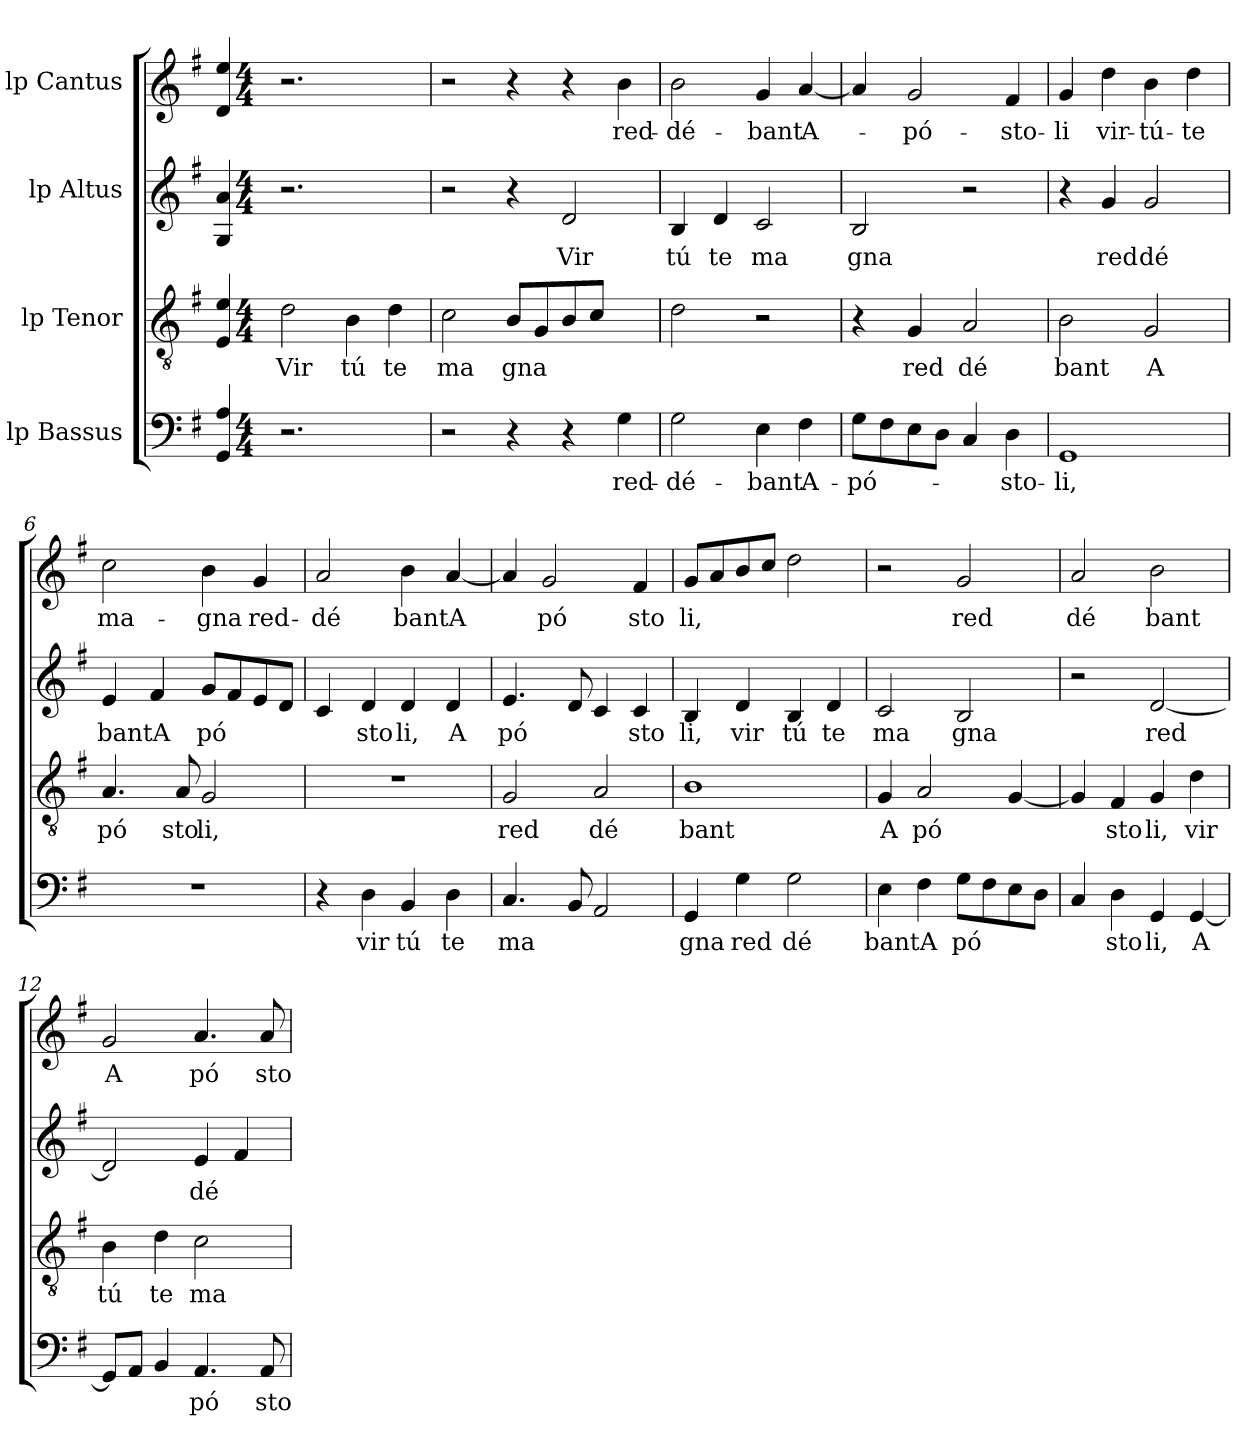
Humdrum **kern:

**kern	**text	**kern	**text	**kern	**text	**kern	**text
*part4	*part4	*part3	*part3	*part2	*part2	*part1	*part1
*staff4	*staff4	*staff3	*staff3	*staff2	*staff2	*staff1	*staff1
*I"lp Bassus	*	*I"lp Tenor	*	*I"lp Altus	*	*I"lp Cantus	*
!!LO:PB:g=z
*stria5	*	*stria5	*	*stria5	*	*stria5	*
*clefF4	*	*clefGv2	*	*clefG2	*	*clefG2	*
*k[f#]	*	*k[f#]	*	*k[f#]	*	*k[f#]	*
*G:	*	*G:	*	*G:	*	*G:	*
=1	=1	=1	=1	=1	=1	=1	=1
4A/ 4GG/	.	4e/ 4E/	.	4a/ 4G/	.	4ee/ 4d/	.
*M4/4	*	*M4/4	*	*M4/4	*	*M4/4	*
*met(c)	*	*met(c)	*	*met(c)	*	*met(c)	*
!	!	!	!LO:LY:b:cj	!	!	!	!
2.r	.	2d\	Vir	2.r	.	2.r	.
!	!	!	!LO:LY:b:cj	!	!	!	!
.	.	4B\	tú	.	.	.	.
!	!	!	!LO:LY:b:cj	!	!	!	!
4ryy	.	4d\	te	4ryy	.	4ryy	.
=2	=2	=2	=2	=2	=2	=2	=2
!	!	!	!LO:LY:b:cj	!	!	!	!
2r	.	2c\	ma	2r	.	2r	.
!	!	!	!LO:LY:b	!	!	!	!
4r	.	8B/L	gna	4r	.	4r	.
.	.	8G/	.	.	.	.	.
!	!	!	!	!	!LO:LY:b:cj	!	!
4r	.	8B/	.	2d/	Vir	4r	.
.	.	8c/J	.	.	.	.	.
!	!LO:LY:b:cj	!	!	!	!	!	!LO:LY:b:cj
4G\	red-	4ryy	.	.	.	4b\	red-
=3	=3	=3	=3	=3	=3	=3	=3
!	!LO:LY:b:cj	!	!	!	!LO:LY:b:cj	!	!LO:LY:b:cj
2G\	-dé-	2d\	.	4B/	tú	2b\	-dé-
!	!	!	!	!	!LO:LY:b:cj	!	!
.	.	.	.	4d/	te	.	.
!	!LO:LY:b:cj	!	!	!	!LO:LY:b:cj	!	!LO:LY:b:cj
4E\	-bant	2r	.	2c/	ma	4g/	-bant
!	!LO:LY:b:cj	!	!	!	!	!	!LO:LY:b:cj
4F#\	A-	.	.	.	.	[<4a/	A-
=4	=4	=4	=4	=4	=4	=4	=4
!	!LO:LY:b:cj	!	!	!	!LO:LY:b:cj	!	!
8G\L	-pó-	4r	.	2B/	gna	4a/]	.
8F#\	.	.	.	.	.	.	.
!	!	!	!LO:LY:b:cj	!	!	!	!LO:LY:b:cj
8E\	.	4G/	red	.	.	2g/	-pó-
8D\J	.	.	.	.	.	.	.
!	!	!	!LO:LY:b:cj	!	!	!	!
4C/	.	2A/	dé	2r	.	.	.
!	!LO:LY:b:cj	!	!	!	!	!	!LO:LY:b:cj
4D\	-sto-	.	.	.	.	4f#/	-sto-
=5	=5	=5	=5	=5	=5	=5	=5
!	!LO:LY:b:cj	!	!LO:LY:b:cj	!	!	!	!LO:LY:b:cj
1GG	-li,	2B\	bant	4r	.	4g/	-li
!	!	!	!	!	!LO:LY:b:cj	!	!LO:LY:b:cj
.	.	.	.	4g/	red	4dd\	vir-
!	!	!	!LO:LY:b:cj	!	!LO:LY:b:cj	!	!LO:LY:b:cj
.	.	2G/	A	2g/	dé	4b\	-tú-
!	!	!	!	!	!	!	!LO:LY:b:cj
.	.	.	.	.	.	4dd\	-te
=6	=6	=6	=6	=6	=6	=6	=6
!	!	!	!LO:LY:b:cj	!	!LO:LY:b:cj	!	!LO:LY:b:cj
1r	.	4.A/	pó	4e/	bant	2cc\	ma-
!	!	!	!	!	!LO:LY:b:cj	!	!
.	.	.	.	4f#/	A	.	.
!	!	!	!LO:LY:b:cj	!	!	!	!
.	.	8A/	sto	.	.	.	.
!	!	!	!LO:LY:b:cj	!	!LO:LY:b:cj	!	!LO:LY:b:cj
.	.	2G/	li,	8g/L	pó	4b\	-gna
.	.	.	.	8f#/	.	.	.
!	!	!	!	!	!	!	!LO:LY:b:cj
.	.	.	.	8e/	.	4g/	red-
.	.	.	.	8d/J	.	.	.
!!LO:LB:g=z
=7	=7	=7	=7	=7	=7	=7	=7
!	!	!	!	!	!	!	!LO:LY:b:cj
*	*	*	*	*^	*	*	*
4r	.	1r	.	4c/	64ryy	.	2a/	-dé
.	.	.	.	.	2ryy	.	.	.
!	!LO:LY:b:cj	!	!	!	!	!LO:LY:b:cj	!	!
4D\	vir	.	.	4d/	.	sto	.	.
!	!LO:LY:b:cj	!	!	!	!	!LO:LY:b:cj	!	!LO:LY:b:cj
4BB/	tú	.	.	4d/	.	li,	4b\	bant
.	.	.	.	.	4ryy	.	.	.
!	!LO:LY:b:cj	!	!	!	!	!LO:LY:b:cj	!	!LO:LY:b:cj
4D\	te	.	.	4d/	.	A	[<4a/	A
.	.	.	.	.	8...ryy	.	.	.
=8	=8	=8	=8	=8	=8	=8	=8	=8
!	!LO:LY:b	!	!LO:LY:b:cj	!	!	!LO:LY:b:cj	!	!
*	*	*	*	*v	*v	*	*	*
4.C/	ma	2G/	red	4.e/	pó	4a/]	.
!	!	!	!	!	!	!	!LO:LY:b:cj
.	.	.	.	.	.	2g/	pó
8BB/	.	.	.	8d/	.	.	.
!	!	!	!LO:LY:b:cj	!	!	!	!
2AA/	.	2A/	dé	4c/	.	.	.
!	!	!	!	!	!LO:LY:b:cj	!	!LO:LY:b:cj
.	.	.	.	4c/	sto	4f#/	sto
=9	=9	=9	=9	=9	=9	=9	=9
!	!LO:LY:b:cj	!	!LO:LY:b:cj	!	!LO:LY:b:cj	!	!LO:LY:b:cj
4GG/	gna	1B	bant	4B/	li,	8g/L	li,
.	.	.	.	.	.	8a/	.
!	!LO:LY:b:cj	!	!	!	!LO:LY:b:cj	!	!
4G\	red	.	.	4d/	vir	8b/	.
.	.	.	.	.	.	8cc/J	.
!	!LO:LY:b:cj	!	!	!	!LO:LY:b:cj	!	!
2G\	dé	.	.	4B/	tú	2dd\	.
!	!	!	!	!	!LO:LY:b:cj	!	!
.	.	.	.	4d/	te	.	.
=10	=10	=10	=10	=10	=10	=10	=10
!	!LO:LY:b:cj	!	!LO:LY:b:cj	!	!LO:LY:b:cj	!	!
4E\	bant	4G/	A	2c/	ma	2r	.
!	!LO:LY:b:cj	!	!LO:LY:b:cj	!	!	!	!
4F#\	A	2A/	pó	.	.	.	.
!	!LO:LY:b:cj	!	!	!	!LO:LY:b:cj	!	!LO:LY:b:cj
8G\L	pó	.	.	2B/	gna	2g/	red
8F#\	.	.	.	.	.	.	.
8E\	.	[<4G/	.	.	.	.	.
8D\J	.	.	.	.	.	.	.
=11	=11	=11	=11	=11	=11	=11	=11
!	!	!	!	!	!	!	!LO:LY:b:cj
4C/	.	4G/]	.	2r	.	2a/	dé
!	!LO:LY:b:cj	!	!LO:LY:b:cj	!	!	!	!
4D\	sto	4F#/	sto	.	.	.	.
!	!LO:LY:b:cj	!	!LO:LY:b:cj	!	!LO:LY:b:cj	!	!LO:LY:b:cj
4GG/	li,	4G/	li,	[<2d/	red	2b\	bant
!	!LO:LY:b:cj	!	!LO:LY:b:cj	!	!	!	!
[<4GG/	A	4d\	vir	.	.	.	.
=12	=12	=12	=12	=12	=12	=12	=12
!	!	!	!LO:LY:b:cj	!	!	!	!LO:LY:b:cj
8GG/L]	.	4B\	tú	2d/]	.	2g/	A
8AA/J	.	.	.	.	.	.	.
!	!	!	!LO:LY:b:cj	!	!	!	!
4BB/	.	4d\	te	.	.	.	.
!	!LO:LY:b:cj	!	!LO:LY:b:cj	!	!LO:LY:b:cj	!	!LO:LY:b:cj
4.AA/	pó	2c\	ma	4e/	dé	4.a/	pó
.	.	.	.	4f#/	.	.	.
!	!LO:LY:b:cj	!	!	!	!	!	!LO:LY:b:cj
8AA/	sto	.	.	.	.	8a/	sto
=	=	=	=	=	=	=	=
*-	*-	*-	*-	*-	*-	*-	*-
